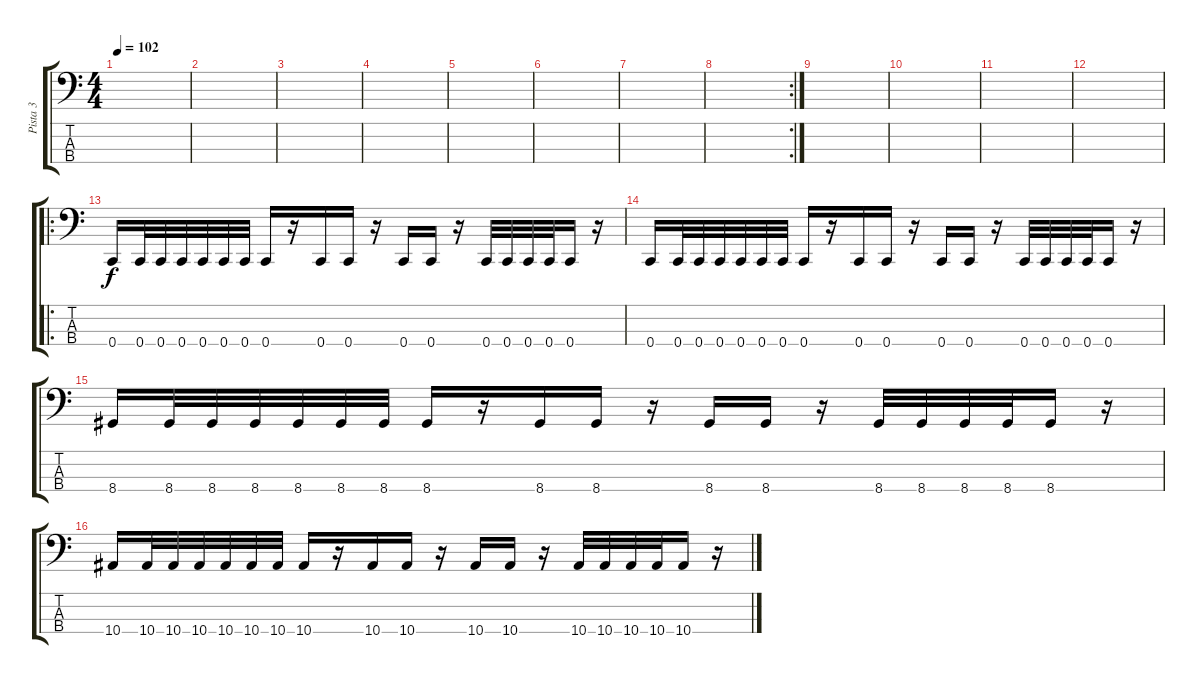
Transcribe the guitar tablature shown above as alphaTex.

\track ("Pista 3" "Pista 3") {instrument electricbasspick}
\staff {score tabs}
\tuning (F2 C2 G1 C1) {hide}
\ts (4 4)
\section ("" "")
\tempo 102
\clef f4
\ks c
|
|
|
|
|
|
|
\rc 2
|
|
\section ("" "")
|
|
|
\ro
\section ("" "")
0.4.16 0.4.32 0.4.32 0.4.32 0.4.32 0.4.32 0.4.32 0.4.16 r.16 0.4.16 0.4.16 r.16 0.4.16 0.4.16 r.16 0.4.32 0.4.32 0.4.32 0.4.32 0.4.16 r.16 |
0.4.16 0.4.32 0.4.32 0.4.32 0.4.32 0.4.32 0.4.32 0.4.16 r.16 0.4.16 0.4.16 r.16 0.4.16 0.4.16 r.16 0.4.32 0.4.32 0.4.32 0.4.32 0.4.16 r.16 |
8.4.16 8.4.32 8.4.32 8.4.32 8.4.32 8.4.32 8.4.32 8.4.16 r.16 8.4.16 8.4.16 r.16 8.4.16 8.4.16 r.16 8.4.32 8.4.32 8.4.32 8.4.32 8.4.16 r.16 |
10.4.16 10.4.32 10.4.32 10.4.32 10.4.32 10.4.32 10.4.32 10.4.16 r.16 10.4.16 10.4.16 r.16 10.4.16 10.4.16 r.16 10.4.32 10.4.32 10.4.32 10.4.32 10.4.16 r.16
